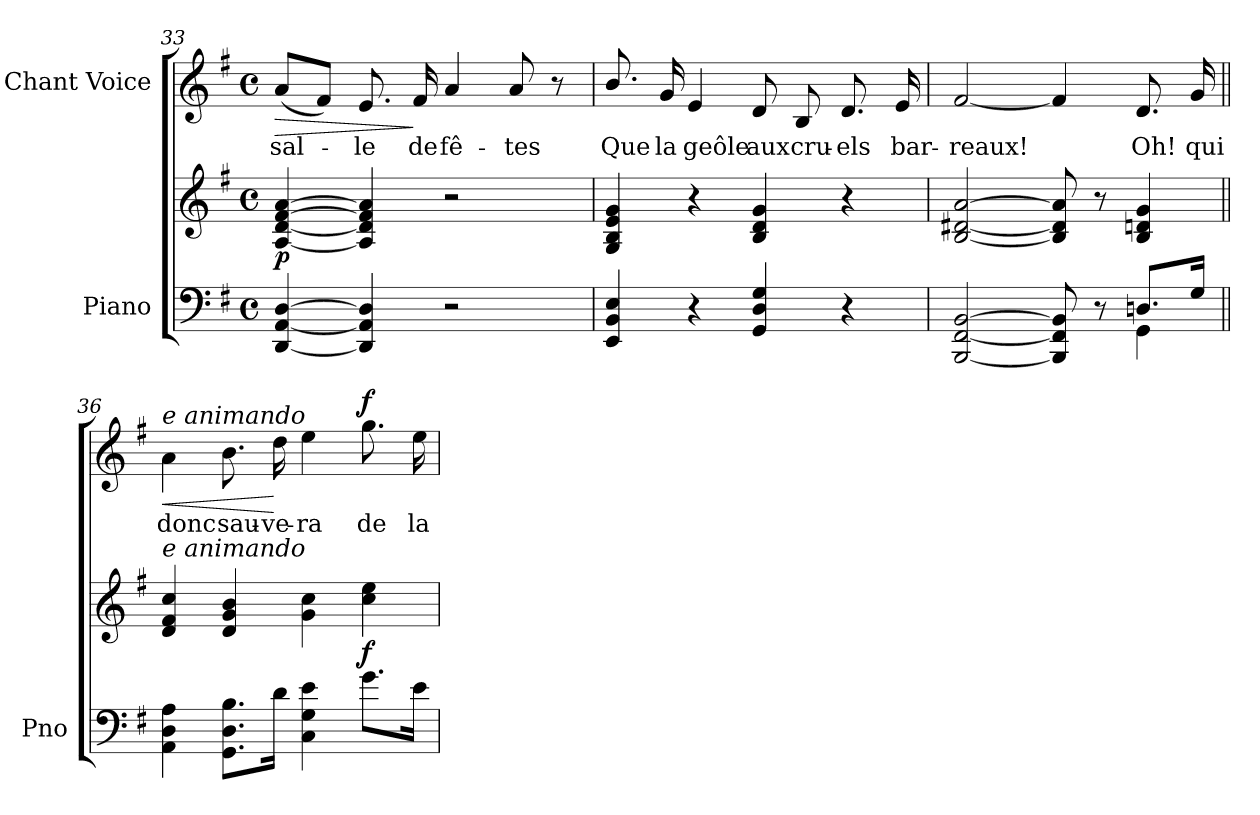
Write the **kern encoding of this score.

**kern	**kern	**dynam	**kern	**text	**dynam
*part2	*part2	*part2	*part1	*part1	*part1
*staff3	*staff2	*staff2/3	*staff1	*staff1	*staff1
*I"Piano	*	*	*I"Chant Voice	*	*
*I'Pno	*	*	*	*	*
*clefF4	*clefG2	*	*clefG2	*	*
*k[f#]	*k[f#]	*	*k[f#]	*	*
*M4/4	*M4/4	*	*M4/4	*	*
*met(c)	*met(c)	*	*met(c)	*	*
=33	=33	=33	=33	=33	=33
!	!	!LO:DY:b	!	!	!LO:HP:b
[4DD/ [4AA/ [4D/	[4A/ [4d/ [>4f#/ [4a/	p	(8a/L	sal-	>
.	.	.	8f#/J)	.	.
4DD/] 4AA/] 4D/]	4A/] 4d/] 4f#/] 4a/]	.	8.e/	-le	.
.	.	.	16f#/	de	]
2r	2r	.	4a/	fê-	.
.	.	.	8a/	-tes	.
.	.	.	8r	.	.
=34	=34	=34	=34	=34	=34
4EE/ 4BB/ 4E/	4G/ 4B/ 4e/ 4g/	.	8.b/	Que	.
.	.	.	16g/	la	.
4r	4r	.	4e/	geôle	.
4GG/ 4D/ 4G/	4B/ 4d/ 4g/	.	8d/	aux	.
.	.	.	8B/	cru-	.
4r	4r	.	8.d/	-els	.
.	.	.	16e/	bar-	.
=35	=35	=35	=35	=35	=35
*^	*	*	*	*	*
[<2BBB/ [<2FF#/ [2BB/	2.ryy	[2B/ [>2d#X/ [2a/	.	[2f#/	-reaux!	.
8BBB/] 8FF#/] 8BB/]	.	8B/] 8d#/] 8a/]	.	4f#/]	.	.
8r	.	8r	.	.	.	.
!	!	!	!LO:DY:b	!	!	!
!	!	!	!LO:DY:n=1:b	!	!	!LO:DY:a
!	!	!	!	!	!	!LO:DY:n=1:a
8.Dn/L	4GG\	4B/ 4dn/ 4g/	other-dynamics f	8.d/	Oh!	other-dynamics f
16G/Jk	.	.	.	16g/	qui	.
*v	*v	*	*	*	*	*
=36||	=36||	=36||	=36||	=36||	=36||
!	!	!	!LO:TX:i:t=e animando	!	!
!	!LO:TX:i:t=e animando	!	!	!	!
!	!	!	!	!	!LO:HP:b
4AA\ 4D\ 4A\	4d/ 4f#/ 4cc/	.	4a\	donc	<
8.GG\ 8.D\ 8.B\L	4d/ 4g/ 4b/	.	8.b\	sau-	.
16d\Jk	.	.	16dd\	-ve-	[
4C\ 4G\ 4e\	4g\ 4cc\	.	4ee\	-ra	.
!	!	!LO:DY:b	!	!	!LO:DY:a
8.g\L	4cc\ 4ee\	f	8.gg\	de	f
16e\Jk	.	.	16ee\	la	.
=	=	=	=	=	=
*-	*-	*-	*-	*-	*-
